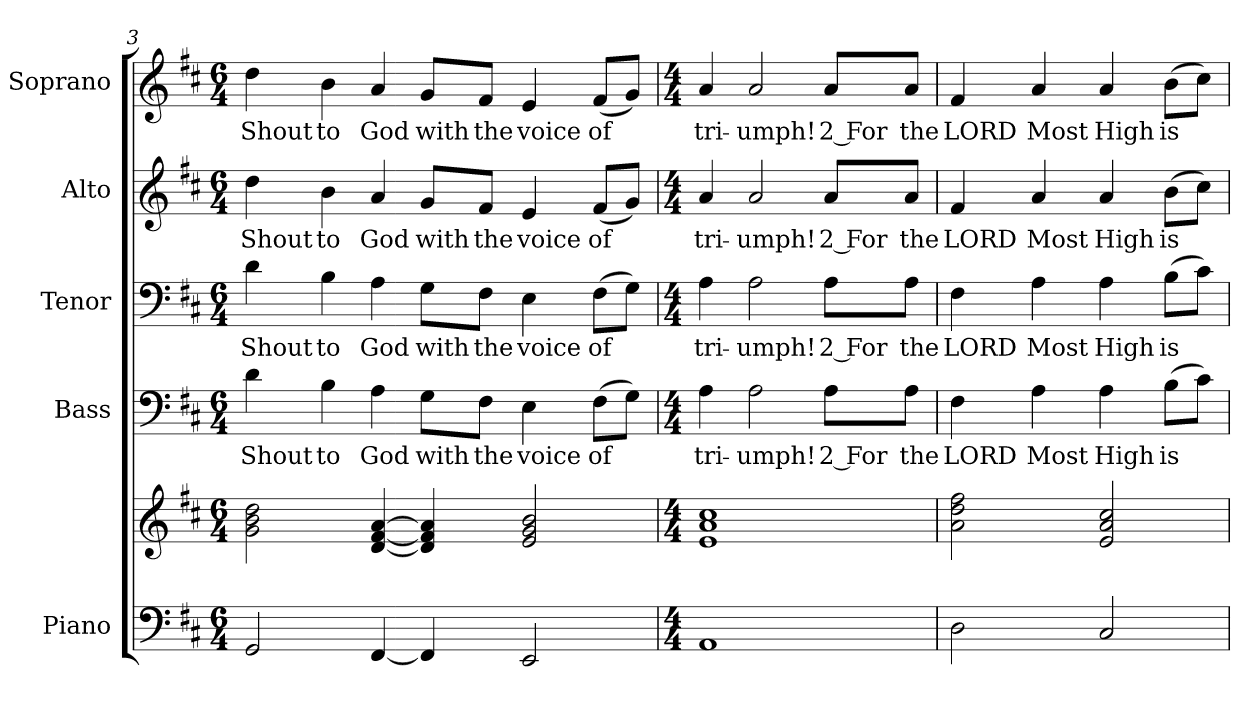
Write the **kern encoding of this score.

**kern	**kern	**kern	**text	**kern	**text	**kern	**text	**kern	**text
*part5	*part5	*part4	*part4	*part3	*part3	*part2	*part2	*part1	*part1
*staff6	*staff5	*staff4	*staff4	*staff3	*staff3	*staff2	*staff2	*staff1	*staff1
*I"Piano	*	*I"Bass	*	*I"Tenor	*	*I"Alto	*	*I"Soprano	*
*I'Pno.	*	*I'B.	*	*I'T.	*	*I'A.	*	*I'S.	*
!!LO:PB:g=z
*clefF4	*clefG2	*clefF4	*	*clefF4	*	*clefG2	*	*clefG2	*
*k[f#c#]	*k[f#c#]	*k[f#c#]	*	*k[f#c#]	*	*k[f#c#]	*	*k[f#c#]	*
*D:	*D:	*D:	*	*D:	*	*D:	*	*D:	*
*M6/4	*M6/4	*M6/4	*	*M6/4	*	*M6/4	*	*M6/4	*
=3	=3	=3	=3	=3	=3	=3	=3	=3	=3
!	!	!	!LO:LY:b:color=#000000	!	!	!	!	!	!
!	!	!	!	!	!LO:LY:b:color=#000000	!	!	!	!
!	!	!	!	!	!	!	!LO:LY:b:color=#000000	!	!
!	!	!	!	!	!	!	!	!	!LO:LY:b:color=#000000
2GGi/	2gi\ 2bi 2ddi	4di\	Shout	4di\	Shout	4ddi\	Shout	4ddi\	Shout
!	!	!	!LO:LY:b:color=#000000	!	!	!	!	!	!
!	!	!	!	!	!LO:LY:b:color=#000000	!	!	!	!
!	!	!	!	!	!	!	!LO:LY:b:color=#000000	!	!
!	!	!	!	!	!	!	!	!	!LO:LY:b:color=#000000
.	.	4Bi\	to	4Bi\	to	4bi\	to	4bi\	to
!	!	!	!LO:LY:b:color=#000000	!	!	!	!	!	!
!	!	!	!	!	!LO:LY:b:color=#000000	!	!	!	!
!	!	!	!	!	!	!	!LO:LY:b:color=#000000	!	!
!	!	!	!	!	!	!	!	!	!LO:LY:b:color=#000000
[<4FF#i/	[<4di/ [<4f#i [>4ai	4Ai\	God	4Ai\	God	4ai/	God	4ai/	God
!	!	!	!LO:LY:b:color=#000000	!	!	!	!	!	!
!	!	!	!	!	!LO:LY:b:color=#000000	!	!	!	!
!	!	!	!	!	!	!	!LO:LY:b:color=#000000	!	!
!	!	!	!	!	!	!	!	!	!LO:LY:b:color=#000000
4FF#i/]	4di/] 4f#i] 4ai]	8Gi\L	with	8Gi\L	with	8gi/L	with	8gi/L	with
!	!	!	!LO:LY:b:color=#000000	!	!	!	!	!	!
!	!	!	!	!	!LO:LY:b:color=#000000	!	!	!	!
!	!	!	!	!	!	!	!LO:LY:b:color=#000000	!	!
!	!	!	!	!	!	!	!	!	!LO:LY:b:color=#000000
.	.	8F#i\J	the	8F#i\J	the	8f#i/J	the	8f#i/J	the
!	!	!	!LO:LY:b:color=#000000	!	!	!	!	!	!
!	!	!	!	!	!LO:LY:b:color=#000000	!	!	!	!
!	!	!	!	!	!	!	!LO:LY:b:color=#000000	!	!
!	!	!	!	!	!	!	!	!	!LO:LY:b:color=#000000
2EEi/	2ei/ 2gi 2bi	4Ei\	voice	4Ei\	voice	4ei/	voice	4ei/	voice
!	!	!	!LO:LY:b:color=#000000	!	!	!	!	!	!
!	!	!	!	!	!LO:LY:b:color=#000000	!	!	!	!
!	!	!	!	!	!	!	!LO:LY:b:color=#000000	!	!
!	!	!	!	!	!	!	!	!	!LO:LY:b:color=#000000
.	.	(8F#i\L	of	(8F#i\L	of	(8f#i/L	of	(8f#i/L	of
.	.	8Gi\J)	.	8Gi\J)	.	8gi/J)	.	8gi/J)	.
=4	=4	=4	=4	=4	=4	=4	=4	=4	=4
*M4/4	*M4/4	*M4/4	*	*M4/4	*	*M4/4	*	*M4/4	*
!	!	!	!LO:LY:b:color=#000000	!	!	!	!	!	!
!	!	!	!	!	!LO:LY:b:color=#000000	!	!	!	!
!	!	!	!	!	!	!	!LO:LY:b:color=#000000	!	!
!	!	!	!	!	!	!	!	!	!LO:LY:b:color=#000000
1AAi	1ei 1ai 1cc#i	4Ai\	tri-	4Ai\	tri-	4ai/	tri-	4ai/	tri-
!	!	!	!LO:LY:b:color=#000000	!	!	!	!	!	!
!	!	!	!	!	!LO:LY:b:color=#000000	!	!	!	!
!	!	!	!	!	!	!	!LO:LY:b:color=#000000	!	!
!	!	!	!	!	!	!	!	!	!LO:LY:b:color=#000000
.	.	2Ai\	-umph!	2Ai\	-umph!	2ai/	-umph!	2ai/	-umph!
!	!	!	!LO:LY:b:color=#000000	!	!	!	!	!	!
!	!	!	!	!	!LO:LY:b:color=#000000	!	!	!	!
!	!	!	!	!	!	!	!LO:LY:b:color=#000000	!	!
!	!	!	!	!	!	!	!	!	!LO:LY:b:color=#000000
.	.	8Ai\L	2 For	8Ai\L	2 For	8ai/L	2 For	8ai/L	2 For
!	!	!	!LO:LY:b:color=#000000	!	!	!	!	!	!
!	!	!	!	!	!LO:LY:b:color=#000000	!	!	!	!
!	!	!	!	!	!	!	!LO:LY:b:color=#000000	!	!
!	!	!	!	!	!	!	!	!	!LO:LY:b:color=#000000
.	.	8Ai\J	the	8Ai\J	the	8ai/J	the	8ai/J	the
!!LO:PB:g=z
=5	=5	=5	=5	=5	=5	=5	=5	=5	=5
!	!	!	!LO:LY:b:color=#000000	!	!	!	!	!	!
!	!	!	!	!	!LO:LY:b:color=#000000	!	!	!	!
!	!	!	!	!	!	!	!LO:LY:b:color=#000000	!	!
!	!	!	!	!	!	!	!	!	!LO:LY:b:color=#000000
2Di\	2ai\ 2ddi 2ff#i	4F#i\	LORD	4F#i\	LORD	4f#i/	LORD	4f#i/	LORD
!	!	!	!LO:LY:b:color=#000000	!	!	!	!	!	!
!	!	!	!	!	!LO:LY:b:color=#000000	!	!	!	!
!	!	!	!	!	!	!	!LO:LY:b:color=#000000	!	!
!	!	!	!	!	!	!	!	!	!LO:LY:b:color=#000000
.	.	4Ai\	Most	4Ai\	Most	4ai/	Most	4ai/	Most
!	!	!	!LO:LY:b:color=#000000	!	!	!	!	!	!
!	!	!	!	!	!LO:LY:b:color=#000000	!	!	!	!
!	!	!	!	!	!	!	!LO:LY:b:color=#000000	!	!
!	!	!	!	!	!	!	!	!	!LO:LY:b:color=#000000
2C#i/	2ei/ 2ai 2cc#i	4Ai\	High	4Ai\	High	4ai/	High	4ai/	High
!	!	!	!LO:LY:b:color=#000000	!	!	!	!	!	!
!	!	!	!	!	!LO:LY:b:color=#000000	!	!	!	!
!	!	!	!	!	!	!	!LO:LY:b:color=#000000	!	!
!	!	!	!	!	!	!	!	!	!LO:LY:b:color=#000000
.	.	(8Bi\L	is	(8Bi\L	is	(8bi\L	is	(8bi\L	is
.	.	8c#i\J)	.	8c#i\J)	.	8cc#i\J)	.	8cc#i\J)	.
=	=	=	=	=	=	=	=	=	=
*-	*-	*-	*-	*-	*-	*-	*-	*-	*-
